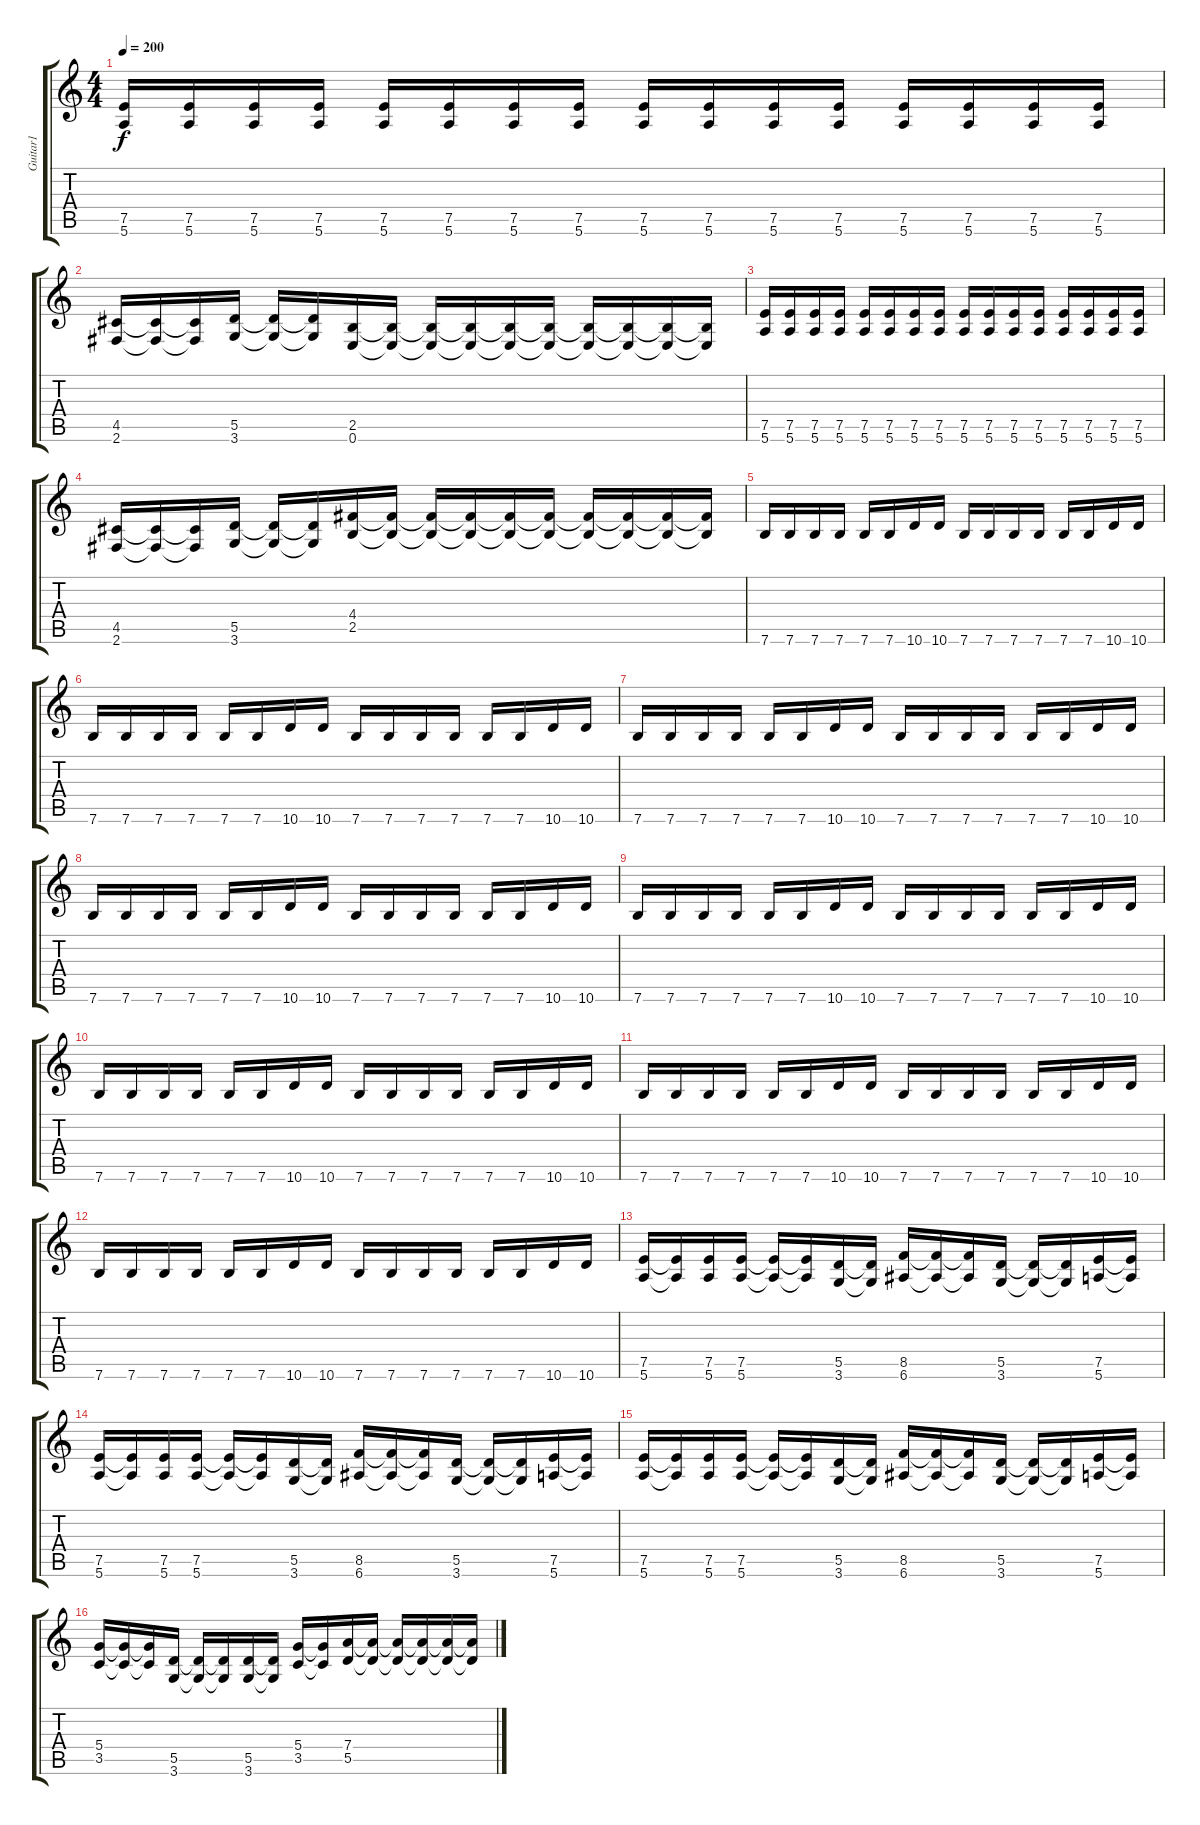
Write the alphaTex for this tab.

\track ("Guitar1" "Guitar1") {instrument acousticguitarnylon}
\staff {score tabs}
\tuning (E4 B3 G3 D3 A2 E2) {hide}
\ts (4 4)
\tempo 200
\clef g2
\ks c
(7.5 5.6).16{dy f} (7.5 5.6).16 (7.5 5.6).16 (7.5 5.6).16 (7.5 5.6).16 (7.5 5.6).16 (7.5 5.6).16 (7.5 5.6).16 (7.5 5.6).16 (7.5 5.6).16 (7.5 5.6).16 (7.5 5.6).16 (7.5 5.6).16 (7.5 5.6).16 (7.5 5.6).16 (7.5 5.6).16 |
(4.5 2.6).16 (4.5{t} 2.6{t}).16 (4.5{t} 2.6{t}).16 (5.5 3.6).16 (5.5{t} 3.6{t}).16 (5.5{t} 3.6{t}).16 (2.5 0.6).16 (2.5{t} 0.6{t}).16 (2.5{t} 0.6{t}).16 (2.5{t} 0.6{t}).16 (2.5{t} 0.6{t}).16 (2.5{t} 0.6{t}).16 (2.5{t} 0.6{t}).16 (2.5{t} 0.6{t}).16 (2.5{t} 0.6{t}).16 (2.5{t} 0.6{t}).16 |
(7.5 5.6).16 (7.5 5.6).16 (7.5 5.6).16 (7.5 5.6).16 (7.5 5.6).16 (7.5 5.6).16 (7.5 5.6).16 (7.5 5.6).16 (7.5 5.6).16 (7.5 5.6).16 (7.5 5.6).16 (7.5 5.6).16 (7.5 5.6).16 (7.5 5.6).16 (7.5 5.6).16 (7.5 5.6).16 |
(4.5 2.6).16 (4.5{t} 2.6{t}).16 (4.5{t} 2.6{t}).16 (5.5 3.6).16 (5.5{t} 3.6{t}).16 (5.5{t} 3.6{t}).16 (4.4 2.5).16 (4.4{t} 2.5{t}).16 (4.4{t} 2.5{t}).16 (4.4{t} 2.5{t}).16 (4.4{t} 2.5{t}).16 (4.4{t} 2.5{t}).16 (4.4{t} 2.5{t}).16 (4.4{t} 2.5{t}).16 (4.4{t} 2.5{t}).16 (4.4{t} 2.5{t}).16 |
7.6.16 7.6.16 7.6.16 7.6.16 7.6.16 7.6.16 10.6.16 10.6.16 7.6.16 7.6.16 7.6.16 7.6.16 7.6.16 7.6.16 10.6.16 10.6.16 |
7.6.16 7.6.16 7.6.16 7.6.16 7.6.16 7.6.16 10.6.16 10.6.16 7.6.16 7.6.16 7.6.16 7.6.16 7.6.16 7.6.16 10.6.16 10.6.16 |
7.6.16 7.6.16 7.6.16 7.6.16 7.6.16 7.6.16 10.6.16 10.6.16 7.6.16 7.6.16 7.6.16 7.6.16 7.6.16 7.6.16 10.6.16 10.6.16 |
7.6.16 7.6.16 7.6.16 7.6.16 7.6.16 7.6.16 10.6.16 10.6.16 7.6.16 7.6.16 7.6.16 7.6.16 7.6.16 7.6.16 10.6.16 10.6.16 |
7.6.16 7.6.16 7.6.16 7.6.16 7.6.16 7.6.16 10.6.16 10.6.16 7.6.16 7.6.16 7.6.16 7.6.16 7.6.16 7.6.16 10.6.16 10.6.16 |
7.6.16 7.6.16 7.6.16 7.6.16 7.6.16 7.6.16 10.6.16 10.6.16 7.6.16 7.6.16 7.6.16 7.6.16 7.6.16 7.6.16 10.6.16 10.6.16 |
7.6.16 7.6.16 7.6.16 7.6.16 7.6.16 7.6.16 10.6.16 10.6.16 7.6.16 7.6.16 7.6.16 7.6.16 7.6.16 7.6.16 10.6.16 10.6.16 |
7.6.16 7.6.16 7.6.16 7.6.16 7.6.16 7.6.16 10.6.16 10.6.16 7.6.16 7.6.16 7.6.16 7.6.16 7.6.16 7.6.16 10.6.16 10.6.16 |
(7.5 5.6).16{instrument distortionguitar} (7.5{t} 5.6{t}).16 (7.5 5.6).16 (7.5 5.6).16 (7.5{t} 5.6{t}).16 (7.5{t} 5.6{t}).16 (5.5 3.6).16 (5.5{t} 3.6{t}).16 (8.5 6.6).16 (8.5{t} 6.6{t}).16 (8.5{t} 6.6{t}).16 (5.5 3.6).16 (5.5{t} 3.6{t}).16 (5.5{t} 3.6{t}).16 (7.5 5.6).16 (7.5{t} 5.6{t}).16 |
(7.5 5.6).16{instrument distortionguitar} (7.5{t} 5.6{t}).16 (7.5 5.6).16 (7.5 5.6).16 (7.5{t} 5.6{t}).16 (7.5{t} 5.6{t}).16 (5.5 3.6).16 (5.5{t} 3.6{t}).16 (8.5 6.6).16 (8.5{t} 6.6{t}).16 (8.5{t} 6.6{t}).16 (5.5 3.6).16 (5.5{t} 3.6{t}).16 (5.5{t} 3.6{t}).16 (7.5 5.6).16 (7.5{t} 5.6{t}).16 |
(7.5 5.6).16{instrument distortionguitar} (7.5{t} 5.6{t}).16 (7.5 5.6).16 (7.5 5.6).16 (7.5{t} 5.6{t}).16 (7.5{t} 5.6{t}).16 (5.5 3.6).16 (5.5{t} 3.6{t}).16 (8.5 6.6).16 (8.5{t} 6.6{t}).16 (8.5{t} 6.6{t}).16 (5.5 3.6).16 (5.5{t} 3.6{t}).16 (5.5{t} 3.6{t}).16 (7.5 5.6).16 (7.5{t} 5.6{t}).16 |
(5.4 3.5).16 (5.4{t} 3.5{t}).16 (5.4{t} 3.5{t}).16 (5.5 3.6).16 (5.5{t} 3.6{t}).16 (5.5{t} 3.6{t}).16 (5.5 3.6).16 (5.5{t} 3.6{t}).16 (5.4 3.5).16 (5.4{t} 3.5{t}).16 (7.4 5.5).16 (7.4{t} 5.5{t}).16 (7.4{t} 5.5{t}).16 (7.4{t} 5.5{t}).16 (7.4{t} 5.5{t}).16 (7.4{t} 5.5{t}).16
